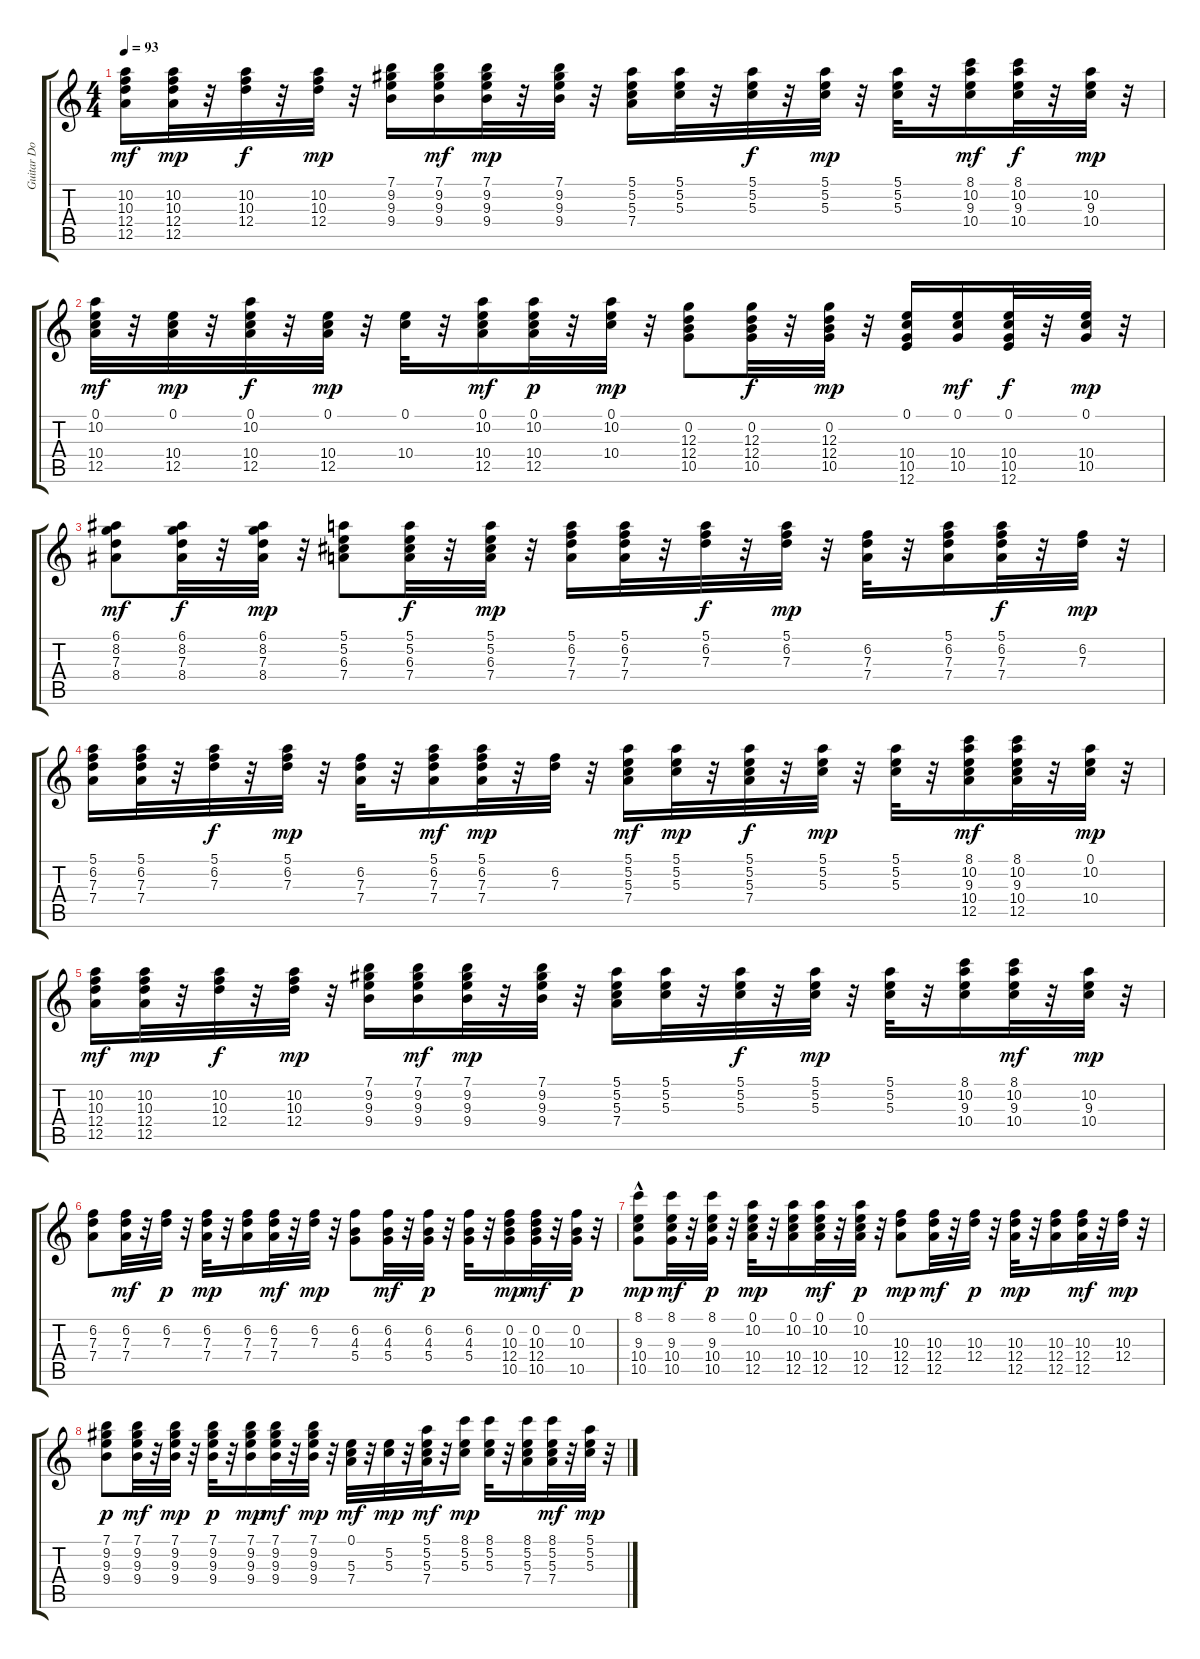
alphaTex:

\track ("Guitar Do" "Guitar Do") {instrument acousticguitarnylon}
\staff {score tabs}
\tuning (E4 B3 G3 D3 A2 E2) {hide}
\ts (4 4)
\tempo 93
\clef g2
\ks c
(10.2 10.3 12.4 12.5).16{dy mf} (10.2 10.3 12.4 12.5).32{dy mp} r.32 (10.2 10.3 12.4).32{dy f} r.32 (10.2 10.3 12.4).32{dy mp} r.32 (7.1 9.2 9.3 9.4).16 (7.1 9.2 9.3 9.4).16{dy mf} (7.1 9.2 9.3 9.4).32{dy mp} r.32 (7.1 9.2 9.3 9.4).32 r.32 (5.1 5.2 5.3 7.4).16 (5.1 5.2 5.3).32 r.32 (5.1 5.2 5.3).32{dy f} r.32 (5.1 5.2 5.3).32{dy mp} r.32 (5.1 5.2 5.3).32 r.32 (8.1 10.2 9.3 10.4).16{dy mf} (8.1 10.2 9.3 10.4).32{dy f} r.32 (10.2 9.3 10.4).32{dy mp} r.32 |
(0.1 10.2 10.4 12.5).32{dy mf} r.32 (0.1 10.4 12.5).32{dy mp} r.32 (0.1 10.2 10.4 12.5).32{dy f} r.32 (0.1 10.4 12.5).32{dy mp} r.32 (0.1 10.4).32 r.32 (0.1 10.2 10.4 12.5).16{dy mf} (0.1 10.2 10.4 12.5).32{dy p} r.32 (0.1 10.2 10.4).32{dy mp} r.32 (0.2 12.3 12.4 10.5).8 (0.2 12.3 12.4 10.5).32{dy f} r.32 (0.2 12.3 12.4 10.5).32{dy mp} r.32 (0.1 10.4 10.5 12.6).16 (0.1 10.4 10.5).16{dy mf} (0.1 10.4 10.5 12.6).32{dy f} r.32 (0.1 10.4 10.5).32{dy mp} r.32 |
(6.1 8.2 7.3 8.4).8{dy mf} (6.1 8.2 7.3 8.4).32{dy f} r.32 (6.1 8.2 7.3 8.4).32{dy mp} r.32 (5.1 5.2 6.3 7.4).8 (5.1 5.2 6.3 7.4).32{dy f} r.32 (5.1 5.2 6.3 7.4).32{dy mp} r.32 (5.1 6.2 7.3 7.4).16 (5.1 6.2 7.3 7.4).32 r.32 (5.1 6.2 7.3).32{dy f} r.32 (5.1 6.2 7.3).32{dy mp} r.32 (6.2 7.3 7.4).32 r.32 (5.1 6.2 7.3 7.4).16 (5.1 6.2 7.3 7.4).32{dy f} r.32 (6.2 7.3).32{dy mp} r.32 |
(5.1 6.2 7.3 7.4).16 (5.1 6.2 7.3 7.4).32 r.32 (5.1 6.2 7.3).32{dy f} r.32 (5.1 6.2 7.3).32{dy mp} r.32 (6.2 7.3 7.4).32 r.32 (5.1 6.2 7.3 7.4).16{dy mf} (5.1 6.2 7.3 7.4).32{dy mp} r.32 (6.2 7.3).32 r.32 (5.1 5.2 5.3 7.4).16{dy mf} (5.1 5.2 5.3).32{dy mp} r.32 (5.1 5.2 5.3 7.4).32{dy f} r.32 (5.1 5.2 5.3).32{dy mp} r.32 (5.1 5.2 5.3).32 r.32 (8.1 10.2 9.3 10.4 12.5).16{dy mf} (8.1 10.2 9.3 10.4 12.5).32 r.32 (0.1 10.2 10.4).32{dy mp} r.32 |
(10.2 10.3 12.4 12.5).16{dy mf} (10.2 10.3 12.4 12.5).32{dy mp} r.32 (10.2 10.3 12.4).32{dy f} r.32 (10.2 10.3 12.4).32{dy mp} r.32 (7.1 9.2 9.3 9.4).16 (7.1 9.2 9.3 9.4).16{dy mf} (7.1 9.2 9.3 9.4).32{dy mp} r.32 (7.1 9.2 9.3 9.4).32 r.32 (5.1 5.2 5.3 7.4).16 (5.1 5.2 5.3).32 r.32 (5.1 5.2 5.3).32{dy f} r.32 (5.1 5.2 5.3).32{dy mp} r.32 (5.1 5.2 5.3).32 r.32 (8.1 10.2 9.3 10.4).16 (8.1 10.2 9.3 10.4).32{dy mf} r.32 (10.2 9.3 10.4).32{dy mp} r.32 |
(6.2 7.3 7.4).8 (6.2 7.3 7.4).32{dy mf} r.32 (6.2 7.3).32{dy p} r.32 (6.2 7.3 7.4).32{dy mp} r.32 (6.2 7.3 7.4).16 (6.2 7.3 7.4).32{dy mf} r.32 (6.2 7.3).32{dy mp} r.32 (6.2 4.3 5.4).8 (6.2 4.3 5.4).32{dy mf} r.32 (6.2 4.3 5.4).32{dy p} r.32 (6.2 4.3 5.4).32 r.32 (0.2 10.3 12.4 10.5).16{dy mp} (0.2 10.3 12.4 10.5).32{dy mf} r.32 (0.2 10.3 10.5).32{dy p} r.32 |
(8.1 9.3 10.4 10.5{hac}).8{dy mp} (8.1 9.3 10.4 10.5).32{dy mf} r.32 (8.1 9.3 10.4 10.5).32{dy p} r.32 (0.1 10.2 10.4 12.5).32{dy mp} r.32 (0.1 10.2 10.4 12.5).16 (0.1 10.2 10.4 12.5).32{dy mf} r.32 (0.1 10.2 10.4 12.5).32{dy p} r.32 (10.3 12.4 12.5).8{dy mp} (10.3 12.4 12.5).32{dy mf} r.32 (10.3 12.4).32{dy p} r.32 (10.3 12.4 12.5).32{dy mp} r.32 (10.3 12.4 12.5).16 (10.3 12.4 12.5).32{dy mf} r.32 (10.3 12.4).32{dy mp} r.32 |
(7.1 9.2 9.3 9.4).8{dy p} (7.1 9.2 9.3 9.4).32{dy mf} r.32 (7.1 9.2 9.3 9.4).32{dy mp} r.32 (7.1 9.2 9.3 9.4).32{dy p} r.32 (7.1 9.2 9.3 9.4).16{dy mp} (7.1 9.2 9.3 9.4).32{dy mf} r.32 (7.1 9.2 9.3 9.4).32{dy mp} r.32 (0.1 5.3 7.4).32{dy mf} r.32 (5.2 5.3).32{dy mp} r.32 (5.1 5.2 5.3 7.4).32{dy mf} r.32 (8.1 5.2 5.3).16{dy mp} (8.1 5.2 5.3).32 r.32 (8.1 5.2 5.3 7.4).16 (8.1 5.2 5.3 7.4).32{dy mf} r.32 (5.1 5.2 5.3).32{dy mp} r.32
